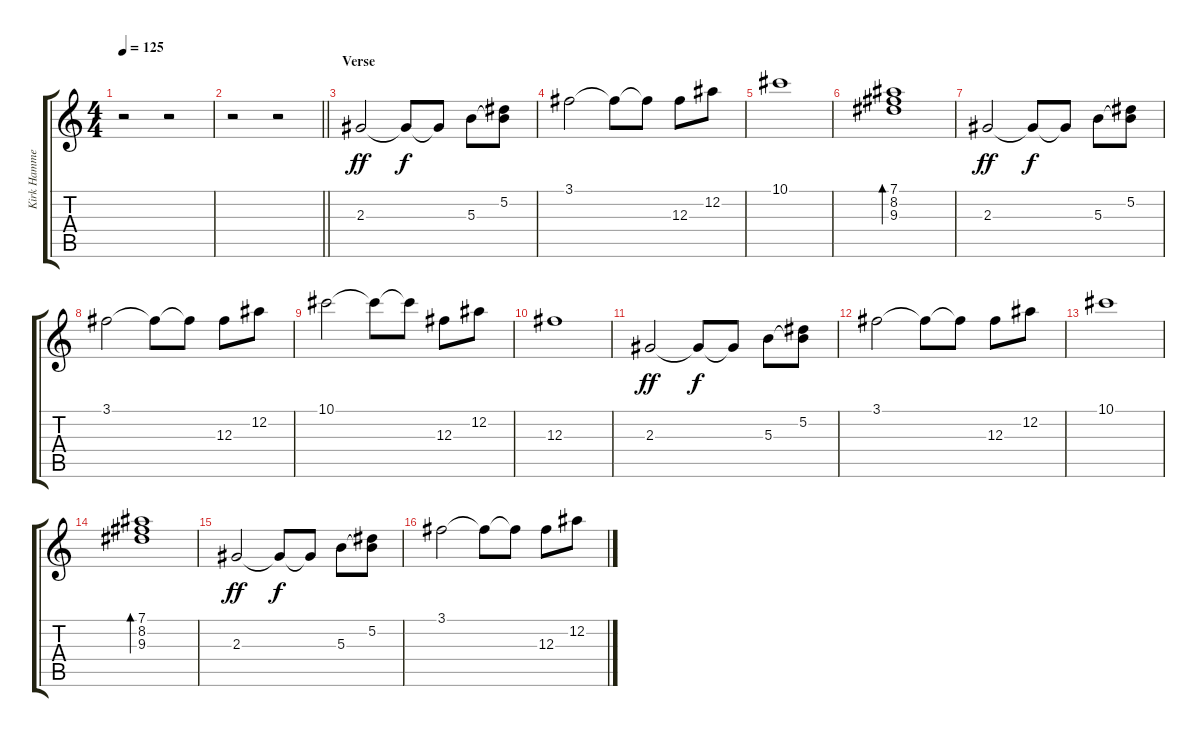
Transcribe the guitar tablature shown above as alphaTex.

\track ("Kirk Hammett" "Kirk Hamme") {instrument overdrivenguitar}
\staff {score tabs}
\tuning (Eb4 Bb3 Gb3 Db3 Ab2 Eb2) {hide}
\ts (4 4)
\tempo 125
\clef g2
\ks c
r.2{dy f} r.2 |
\barLineRight lightlight
r.2 r.2 |
\section ("" "Verse")
2.3.2{dy ff instrument electricguitarclean} 2.3{t}.8{dy f} 2.3{t}.8 5.3.8 (5.2 5.3{t}).8 |
3.1.2 3.1{t}.8 3.1{t}.8 12.3.8 12.2.8 |
10.1.1 |
(7.1 8.2 9.3).1{bd 120} |
2.3.2{dy ff instrument electricguitarclean} 2.3{t}.8{dy f} 2.3{t}.8 5.3.8 (5.2 5.3{t}).8 |
3.1.2 3.1{t}.8 3.1{t}.8 12.3.8 12.2.8 |
10.1.2 10.1{t}.8 10.1{t}.8 12.3.8 12.2.8 |
12.3.1 |
2.3.2{dy ff} 2.3{t}.8{dy f} 2.3{t}.8 5.3.8 (5.2 5.3{t}).8 |
3.1.2 3.1{t}.8 3.1{t}.8 12.3.8 12.2.8 |
10.1.1 |
(7.1 8.2 9.3).1{bd 120} |
2.3.2{dy ff} 2.3{t}.8{dy f} 2.3{t}.8 5.3.8 (5.2 5.3{t}).8 |
3.1.2 3.1{t}.8 3.1{t}.8 12.3.8 12.2.8
